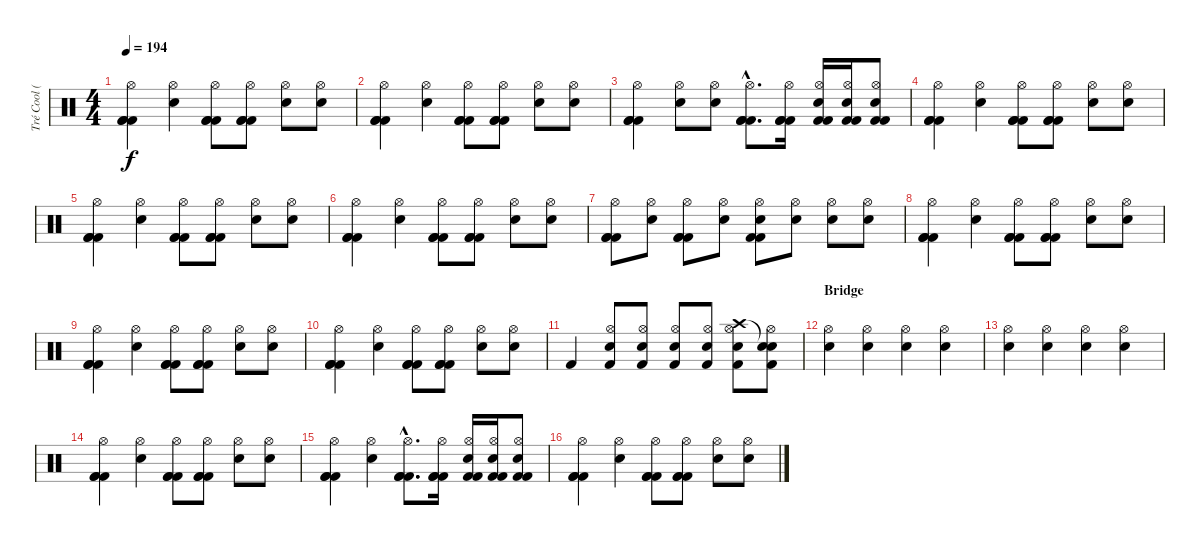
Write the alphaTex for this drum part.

\track ("Tré Cool (Drums)" "Tré Cool (") {instrument percussion}
\staff {score}
\articulation defaults
\ts (4 4)
\tempo 194
\clef neutral
\ks c
("Kick (hit) 2" "Hi-Hat (open)" "Kick (hit) 2" "Kick (hit) 2").4{dy f} ("Electric Snare (hit)" "Hi-Hat (open)").4 ("Kick (hit) 2" "Hi-Hat (open)" "Kick (hit) 2" "Kick (hit) 2").8 ("Kick (hit) 2" "Hi-Hat (open)" "Kick (hit) 2" "Kick (hit) 2").8 ("Electric Snare (hit)" "Hi-Hat (open)").8 ("Electric Snare (hit)" "Hi-Hat (open)").8 |
("Kick (hit) 2" "Hi-Hat (open)" "Kick (hit) 2" "Kick (hit) 2").4 ("Electric Snare (hit)" "Hi-Hat (open)").4 ("Kick (hit) 2" "Hi-Hat (open)" "Kick (hit) 2" "Kick (hit) 2").8 ("Kick (hit) 2" "Hi-Hat (open)" "Kick (hit) 2" "Kick (hit) 2").8 ("Electric Snare (hit)" "Hi-Hat (open)").8 ("Electric Snare (hit)" "Hi-Hat (open)").8 |
("Kick (hit) 2" "Hi-Hat (open)" "Kick (hit) 2" "Kick (hit) 2").4 ("Electric Snare (hit)" "Hi-Hat (open)").8 ("Electric Snare (hit)" "Hi-Hat (open)").8 ("Kick (hit) 2"{hac} "Hi-Hat (open)"{hac} "Kick (hit) 2"{hac} "Kick (hit) 2"{hac}).8{d} ("Kick (hit) 2" "Hi-Hat (open)" "Kick (hit) 2" "Kick (hit) 2").16 ("Electric Snare (hit)" "Hi-Hat (open)" "Kick (hit) 2" "Kick (hit) 2").16 ("Electric Snare (hit)" "Hi-Hat (open)" "Kick (hit) 2" "Kick (hit) 2").16 ("Electric Snare (hit)" "Hi-Hat (open)" "Kick (hit) 2" "Kick (hit) 2").8 |
("Kick (hit) 2" "Hi-Hat (open)" "Kick (hit) 2" "Kick (hit) 2").4 ("Electric Snare (hit)" "Hi-Hat (open)").4 ("Kick (hit) 2" "Hi-Hat (open)" "Kick (hit) 2" "Kick (hit) 2").8 ("Kick (hit) 2" "Hi-Hat (open)" "Kick (hit) 2" "Kick (hit) 2").8 ("Electric Snare (hit)" "Hi-Hat (open)").8 ("Electric Snare (hit)" "Hi-Hat (open)").8 |
("Kick (hit) 2" "Hi-Hat (open)" "Kick (hit) 2" "Kick (hit) 2").4 ("Electric Snare (hit)" "Hi-Hat (open)").4 ("Kick (hit) 2" "Hi-Hat (open)" "Kick (hit) 2" "Kick (hit) 2").8 ("Kick (hit) 2" "Hi-Hat (open)" "Kick (hit) 2" "Kick (hit) 2").8 ("Electric Snare (hit)" "Hi-Hat (open)").8 ("Electric Snare (hit)" "Hi-Hat (open)").8 |
("Kick (hit) 2" "Hi-Hat (open)" "Kick (hit) 2" "Kick (hit) 2").4 ("Electric Snare (hit)" "Hi-Hat (open)").4 ("Kick (hit) 2" "Hi-Hat (open)" "Kick (hit) 2" "Kick (hit) 2").8 ("Kick (hit) 2" "Hi-Hat (open)" "Kick (hit) 2" "Kick (hit) 2").8 ("Electric Snare (hit)" "Hi-Hat (open)").8 ("Electric Snare (hit)" "Hi-Hat (open)").8 |
("Kick (hit) 2" "Hi-Hat (open)" "Kick (hit) 2" "Kick (hit) 2").8 ("Electric Snare (hit)" "Hi-Hat (open)").8 ("Kick (hit) 2" "Hi-Hat (open)" "Kick (hit) 2" "Kick (hit) 2").8 ("Electric Snare (hit)" "Hi-Hat (open)").8 ("Electric Snare (hit)" "Hi-Hat (open)" "Kick (hit) 2" "Kick (hit) 2").8 ("Electric Snare (hit)" "Hi-Hat (open)").8 ("Electric Snare (hit)" "Hi-Hat (open)").8 ("Electric Snare (hit)" "Hi-Hat (open)").8 |
("Kick (hit) 2" "Hi-Hat (open)" "Kick (hit) 2" "Kick (hit) 2").4 ("Electric Snare (hit)" "Hi-Hat (open)").4 ("Kick (hit) 2" "Hi-Hat (open)" "Kick (hit) 2" "Kick (hit) 2").8 ("Kick (hit) 2" "Hi-Hat (open)" "Kick (hit) 2" "Kick (hit) 2").8 ("Electric Snare (hit)" "Hi-Hat (open)").8 ("Electric Snare (hit)" "Hi-Hat (open)").8 |
("Kick (hit) 2" "Hi-Hat (open)" "Kick (hit) 2" "Kick (hit) 2").4 ("Electric Snare (hit)" "Hi-Hat (open)").4 ("Kick (hit) 2" "Hi-Hat (open)" "Kick (hit) 2" "Kick (hit) 2").8 ("Kick (hit) 2" "Hi-Hat (open)" "Kick (hit) 2" "Kick (hit) 2").8 ("Electric Snare (hit)" "Hi-Hat (open)").8 ("Electric Snare (hit)" "Hi-Hat (open)").8 |
("Kick (hit) 2" "Hi-Hat (open)" "Kick (hit) 2" "Kick (hit) 2").4 ("Electric Snare (hit)" "Hi-Hat (open)").4 ("Kick (hit) 2" "Hi-Hat (open)" "Kick (hit) 2" "Kick (hit) 2").8 ("Kick (hit) 2" "Hi-Hat (open)" "Kick (hit) 2" "Kick (hit) 2").8 ("Electric Snare (hit)" "Hi-Hat (open)").8 ("Electric Snare (hit)" "Hi-Hat (open)").8 |
"Kick (hit) 2".4 ("Electric Snare (hit)" "Hi-Hat (open)" "Kick (hit) 2").8 ("Electric Snare (hit)" "Hi-Hat (open)" "Kick (hit) 2").8 ("Electric Snare (hit)" "Hi-Hat (open)" "Kick (hit) 2").8 ("Electric Snare (hit)" "Hi-Hat (open)" "Kick (hit) 2").8 ("Electric Snare (hit)" "Hi-Hat (open)" "Kick (hit) 2" "Crash high (hit)").8 ("Electric Snare (hit)" "Hi-Hat (open)" "Kick (hit) 2" "Snare (hit)"{t}).8 |
\section ("" "Bridge")
("Electric Snare (hit)" "Hi-Hat (open)").4 ("Electric Snare (hit)" "Hi-Hat (open)").4 ("Electric Snare (hit)" "Hi-Hat (open)").4 ("Electric Snare (hit)" "Hi-Hat (open)").4 |
("Electric Snare (hit)" "Hi-Hat (open)").4 ("Electric Snare (hit)" "Hi-Hat (open)").4 ("Electric Snare (hit)" "Hi-Hat (open)").4 ("Electric Snare (hit)" "Hi-Hat (open)").4 |
("Kick (hit) 2" "Hi-Hat (open)" "Kick (hit) 2" "Kick (hit) 2").4 ("Electric Snare (hit)" "Hi-Hat (open)").4 ("Kick (hit) 2" "Hi-Hat (open)" "Kick (hit) 2" "Kick (hit) 2").8 ("Kick (hit) 2" "Hi-Hat (open)" "Kick (hit) 2" "Kick (hit) 2").8 ("Electric Snare (hit)" "Hi-Hat (open)").8 ("Electric Snare (hit)" "Hi-Hat (open)").8 |
("Kick (hit) 2" "Hi-Hat (open)" "Kick (hit) 2" "Kick (hit) 2").4 ("Electric Snare (hit)" "Hi-Hat (open)").4 ("Kick (hit) 2"{hac} "Hi-Hat (open)"{hac} "Kick (hit) 2"{hac} "Kick (hit) 2"{hac}).8{d} ("Kick (hit) 2" "Hi-Hat (open)" "Kick (hit) 2" "Kick (hit) 2").16 ("Electric Snare (hit)" "Hi-Hat (open)" "Kick (hit) 2" "Kick (hit) 2").16 ("Electric Snare (hit)" "Hi-Hat (open)" "Kick (hit) 2" "Kick (hit) 2").16 ("Electric Snare (hit)" "Hi-Hat (open)" "Kick (hit) 2" "Kick (hit) 2").8 |
("Kick (hit) 2" "Hi-Hat (open)" "Kick (hit) 2" "Kick (hit) 2").4 ("Electric Snare (hit)" "Hi-Hat (open)").4 ("Kick (hit) 2" "Hi-Hat (open)" "Kick (hit) 2" "Kick (hit) 2").8 ("Kick (hit) 2" "Hi-Hat (open)" "Kick (hit) 2" "Kick (hit) 2").8 ("Electric Snare (hit)" "Hi-Hat (open)").8 ("Electric Snare (hit)" "Hi-Hat (open)").8
